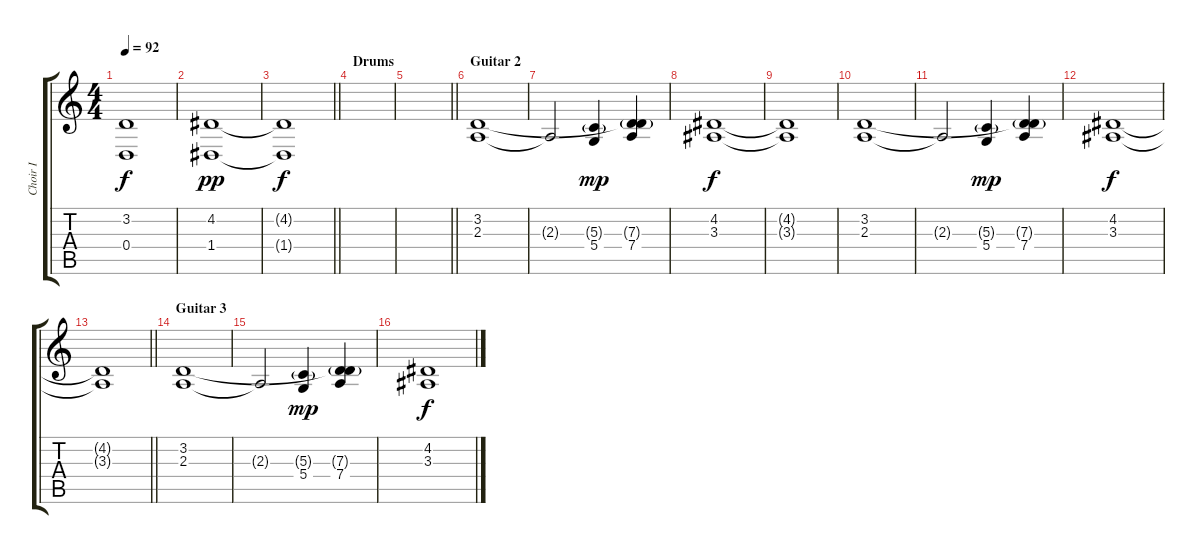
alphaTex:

\track ("Choir I" "Choir I") {instrument choiraahs}
\staff {score tabs}
\tuning (E4 B3 G3 D3 A2 E2) {hide}
\ts (4 4)
\tempo 92
\clef g2
\ks c
(3.2{t} 0.4{t}).1{dy f} |
(4.2 1.4).1{dy pp} |
\barLineRight lightlight
(4.2{t} 1.4{t}).1{dy f} |
\section ("" "Drums")
|
\barLineRight lightlight
|
\section ("" "Guitar 2")
(3.2 2.3).1 |
2.3{t}.2 (5.3{g} 5.4).4{dy mp} (3.2{t} 7.3{g} 7.4).4 |
(4.2 3.3).1{dy f} |
(4.2{t} 3.3{t}).1 |
(3.2 2.3).1 |
2.3{t}.2 (5.3{g} 5.4).4{dy mp} (3.2{t} 7.3{g} 7.4).4 |
(4.2 3.3).1{dy f} |
\barLineRight lightlight
(4.2{t} 3.3{t}).1 |
\section ("" "Guitar 3")
(3.2 2.3).1 |
2.3{t}.2 (5.3{g} 5.4).4{dy mp} (3.2{t} 7.3{g} 7.4).4 |
(4.2 3.3).1{dy f}
